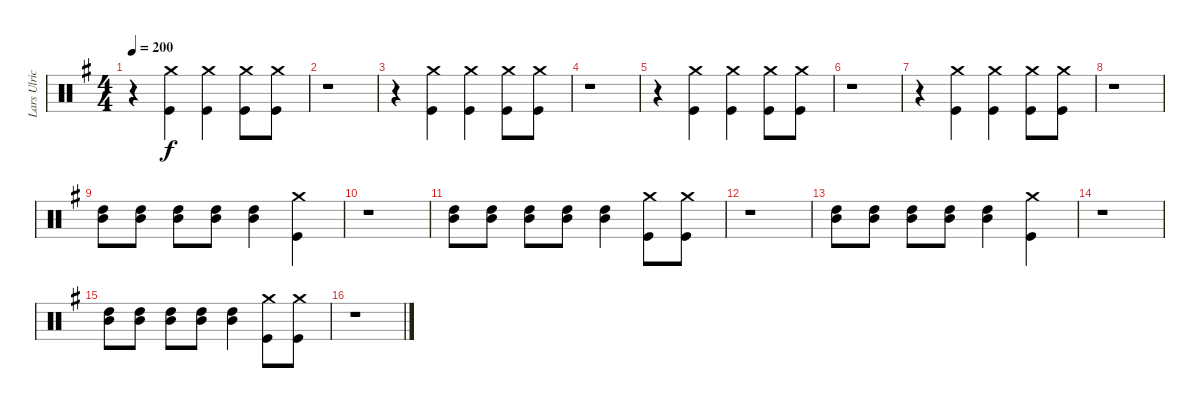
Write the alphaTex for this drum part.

\track ("Lars Ulrich" "Lars Ulric") {instrument percussion}
\staff {score}
\articulation defaults
\ts (4 4)
\tempo 200
\clef neutral
\ks g
r.4{dy f} ("Crash medium (hit)" "Kick (hit)").4 ("Crash medium (hit)" "Kick (hit)").4 ("Kick (hit)" "Crash medium (hit)").8 ("Kick (hit)" "Crash medium (hit)").8 |
r.1 |
r.4 ("Kick (hit)" "Crash medium (hit)").4 ("Kick (hit)" "Crash medium (hit)").4 ("Kick (hit)" "Crash medium (hit)").8 ("Kick (hit)" "Crash medium (hit)").8 |
r.1 |
r.4 ("Crash medium (hit)" "Kick (hit)").4 ("Crash medium (hit)" "Kick (hit)").4 ("Kick (hit)" "Crash medium (hit)").8 ("Kick (hit)" "Crash medium (hit)").8 |
r.1 |
r.4 ("Kick (hit)" "Crash medium (hit)").4 ("Kick (hit)" "Crash medium (hit)").4 ("Kick (hit)" "Crash medium (hit)").8 ("Kick (hit)" "Crash medium (hit)").8 |
r.1 |
("High Tom (hit)" "Mid Tom (hit)").8 ("High Tom (hit)" "Mid Tom (hit)").8 ("High Tom (hit)" "Mid Tom (hit)").8 ("High Tom (hit)" "Mid Tom (hit)").8 ("High Tom (hit)" "Mid Tom (hit)").4 ("Crash medium (hit)" "Kick (hit)").4 |
r.1 |
("High Tom (hit)" "Mid Tom (hit)").8 ("High Tom (hit)" "Mid Tom (hit)").8 ("High Tom (hit)" "Mid Tom (hit)").8 ("High Tom (hit)" "Mid Tom (hit)").8 ("High Tom (hit)" "Mid Tom (hit)").4 ("Crash medium (hit)" "Kick (hit)").8 ("Kick (hit)" "Crash medium (hit)").8 |
r.1 |
("High Tom (hit)" "Mid Tom (hit)").8 ("High Tom (hit)" "Mid Tom (hit)").8 ("High Tom (hit)" "Mid Tom (hit)").8 ("High Tom (hit)" "Mid Tom (hit)").8 ("High Tom (hit)" "Mid Tom (hit)").4 ("Crash medium (hit)" "Kick (hit)").4 |
r.1 |
("High Tom (hit)" "Mid Tom (hit)").8 ("High Tom (hit)" "Mid Tom (hit)").8 ("High Tom (hit)" "Mid Tom (hit)").8 ("High Tom (hit)" "Mid Tom (hit)").8 ("High Tom (hit)" "Mid Tom (hit)").4 ("Crash medium (hit)" "Kick (hit)").8 ("Kick (hit)" "Crash medium (hit)").8 |
r.1
